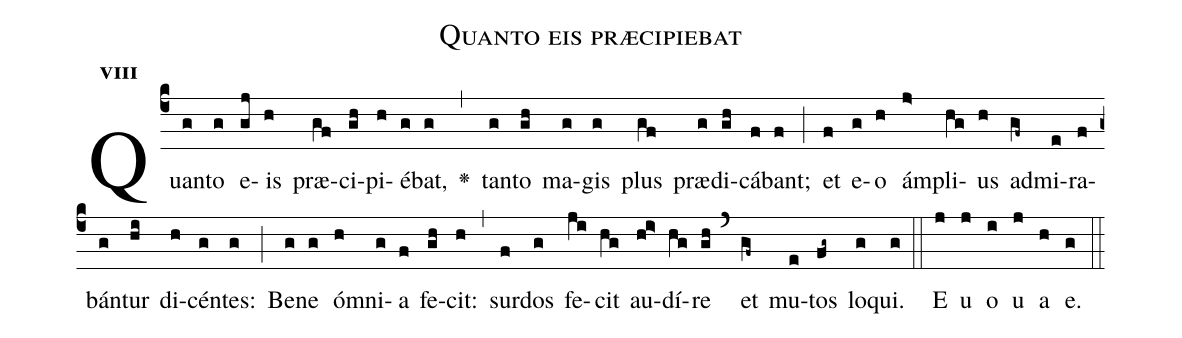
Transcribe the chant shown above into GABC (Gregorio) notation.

name:Quanto eis præcipiebat;
office-part:Antiphona;
mode:8;
%%
initial-style: 1;
name: Quanto eis præcipiebat;
book: Antiphonae & Responsoria/Tomus IV, p. 115;
occasion: Dominica XXIII per Annum;
office-part: Laudes Ant Mb;
annotation: 8g;
centering-scheme: english;
font: OFLSortsMillGoudy;
height: 11;
width: 4.5;
%%
(c4)Quan(g)to(g) e(gj)is(h) præ(gf)ci(gh)pi(h)é(g)bat,(g) <v>\greheightstar</v>(,) tan(g)to(gh) ma(g)gis(g) plus(gf) præ(g)di(gh)cá(f)bant;(f) (;) et(f) e(g)o(h) ám(j>)pli(hg)us(h) ad(gf~)mi(e)ra(f)bán(g)tur(hi) di(h)cén(g)tes:(g) (;) Be(g)ne(g) óm(h)ni(g)a(f) fe(gh)cit:(h) (,) sur(f)dos(g) fe(ji)cit(hg) au(hi>)dí(hg)re(gh) (`) et(gf~) mu(e)tos(fg~) lo(g)qui.(g) (::) E(j) u(j) o(i) u(j) a(h) e.(g) (::)
